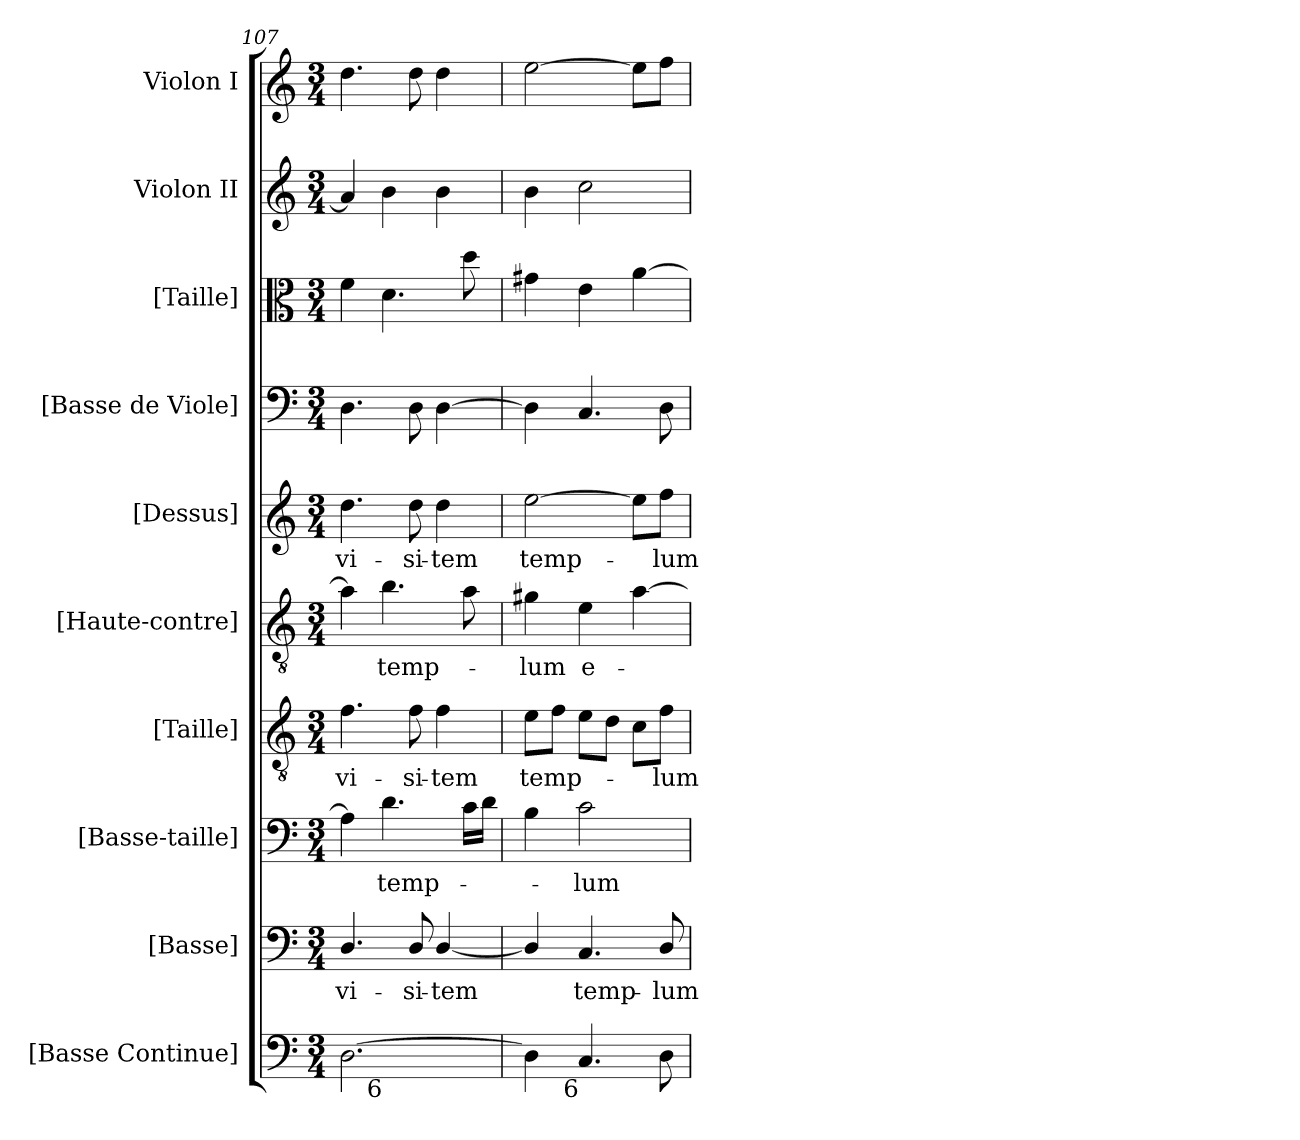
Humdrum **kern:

**kern	**kern	**text	**kern	**text	**kern	**text	**kern	**text	**kern	**text	**kern	**kern	**kern	**kern
*part10	*part9	*part9	*part8	*part8	*part7	*part7	*part6	*part6	*part5	*part5	*part4	*part3	*part2	*part1
*staff10	*staff9	*staff9	*staff8	*staff8	*staff7	*staff7	*staff6	*staff6	*staff5	*staff5	*staff4	*staff3	*staff2	*staff1
*I"[Basse Continue]	*I"[Basse]	*	*I"[Basse-taille]	*	*I"[Taille]	*	*I"[Haute-contre]	*	*I"[Dessus]	*	*I"[Basse de Viole]	*I"[Taille]	*I"Violon II	*I"Violon I
*I'B.c.	*I'B.	*	*I'B.t.	*	*I'T.	*	*I'H.C.	*	*I'D.	*	*	*	*I'Vln. II	*I'Vln. I
*clefF4	*clefF4	*	*clefF4	*	*clefGv2	*	*clefGv2	*	*clefG2	*	*clefF4	*clefC3	*clefG2	*clefG2
*	*	*	*	*	*ITrd7c12	*	*ITrd7c12	*	*	*	*	*	*	*
*k[]	*k[]	*	*k[]	*	*k[]	*	*k[]	*	*k[]	*	*k[]	*k[]	*k[]	*k[]
*M3/4	*M3/4	*	*M3/4	*	*M3/4	*	*M3/4	*	*M3/4	*	*M3/4	*M3/4	*M3/4	*M3/4
=107	=107	=107	=107	=107	=107	=107	=107	=107	=107	=107	=107	=107	=107	=107
!	!	!LO:LY:b:color=#000000	!	!	!	!	!	!	!	!	!	!	!	!
!	!	!	!	!	!	!LO:LY:b:color=#000000	!	!	!	!	!	!	!	!
!LO:TX:b:rj:t=5	!	!	!	!	!	!	!	!	!	!	!	!	!	!
!	!	!	!	!	!	!	!	!	!	!LO:LY:b:color=#000000	!	!	!	!
*^	*	*	*	*	*	*	*	*	*	*	*	*	*	*
[2.Di\	4ryy	4.Di/	vi-	4Ai\]	.	4.Fi\	vi-	4Ai\]	.	4.ddi\	vi-	4.Di\	4fi\	4ai/]	4.ddi\
!	!	!	!	!	!LO:LY:b:color=#000000	!	!	!	!	!	!	!	!	!	!
!	!LO:TX:b:rj:t=6	!	!	!	!	!	!	!	!	!	!	!	!	!	!
!	!	!	!	!	!	!	!	!	!LO:LY:b:color=#000000	!	!	!	!	!	!
.	2ryy	.	.	4.di\	temp-	.	.	4.Bi\	temp-	.	.	.	4.di\	4bi\	.
!	!	!	!LO:LY:b:color=#000000	!	!	!	!	!	!	!	!	!	!	!	!
!	!	!	!	!	!	!	!LO:LY:b:color=#000000	!	!	!	!	!	!	!	!
!	!	!	!	!	!	!	!	!	!	!	!LO:LY:b:color=#000000	!	!	!	!
.	.	8Di/	-si-	.	.	8Fi\	-si-	.	.	8ddi\	-si-	8Di\	.	.	8ddi\
!	!	!	!LO:LY:b:color=#000000	!	!	!	!	!	!	!	!	!	!	!	!
!	!	!	!	!	!	!	!LO:LY:b:color=#000000	!	!	!	!	!	!	!	!
!	!	!	!	!	!	!	!	!	!	!	!LO:LY:b:color=#000000	!	!	!	!
.	.	[4Di/	-tem	.	.	4Fi\	-tem	.	.	4ddi\	-tem	[4Di\	.	4bi\	4ddi\
.	.	.	.	16ci\LL	.	.	.	8Ai\	.	.	.	.	8ddi\	.	.
.	.	.	.	16di\JJ	.	.	.	.	.	.	.	.	.	.	.
*v	*v	*	*	*	*	*	*	*	*	*	*	*	*	*	*
=108	=108	=108	=108	=108	=108	=108	=108	=108	=108	=108	=108	=108	=108	=108
*^	*	*	*	*	*	*	*	*	*	*	*	*	*	*
!	!	!	!	!	!	!	!LO:LY:b:color=#000000	!	!	!	!	!	!	!	!
*v	*v	*	*	*	*	*	*	*	*	*	*	*	*	*	*
*^	*	*	*	*	*	*	*	*	*	*	*	*	*	*
!	!	!	!	!	!	!	!	!	!LO:LY:b:color=#000000	!	!	!	!	!	!
*v	*v	*	*	*	*	*	*	*	*	*	*	*	*	*	*
*^	*	*	*	*	*	*	*	*	*	*	*	*	*	*
!LO:TX:b:rj:t=K	!	!	!	!	!	!	!	!	!	!	!	!	!	!	!
!LO:TX:t=2	!	!	!	!	!	!	!	!	!	!	!	!	!	!	!
!	!	!	!	!	!	!	!	!	!	!	!LO:LY:b:color=#000000	!	!	!	!
*v	*v	*	*	*	*	*	*	*	*	*	*	*	*	*	*
4Di\]	4Di/]	.	4Bi\	.	8Ei\L	temp-	4G#Xi\	-lum	[2eei\	temp-	4Di\]	4g#Xi\	4bi\	[2eei\
.	.	.	.	.	8Fi\J	.	.	.	.	.	.	.	.	.
!	!	!LO:LY:b:color=#000000	!	!	!	!	!	!	!	!	!	!	!	!
!	!	!	!	!LO:LY:b:color=#000000	!	!	!	!	!	!	!	!	!	!
!LO:TX:b:rj:t=6	!	!	!	!	!	!	!	!	!	!	!	!	!	!
!	!	!	!	!	!	!	!	!LO:LY:b:color=#000000	!	!	!	!	!	!
4.Ci/	4.Ci/	temp-	2ci\	-lum	8Ei\L	.	4Ei\	e-	.	.	4.Ci/	4ei\	2cci\	.
.	.	.	.	.	8Di\J	.	.	.	.	.	.	.	.	.
.	.	.	.	.	8Ci\L	.	[4Ai\	.	8eei\L]	.	.	[4ai\	.	8eei\L]
!	!	!LO:LY:b:color=#000000	!	!	!	!	!	!	!	!	!	!	!	!
!	!	!	!	!	!	!LO:LY:b:color=#000000	!	!	!	!	!	!	!	!
!	!	!	!	!	!	!	!	!	!	!LO:LY:b:color=#000000	!	!	!	!
8Di\	8Di/	-lum	.	.	8Fi\J	-lum	.	.	8ffi\J	-lum	8Di\	.	.	8ffi\J
=	=	=	=	=	=	=	=	=	=	=	=	=	=	=
*-	*-	*-	*-	*-	*-	*-	*-	*-	*-	*-	*-	*-	*-	*-
